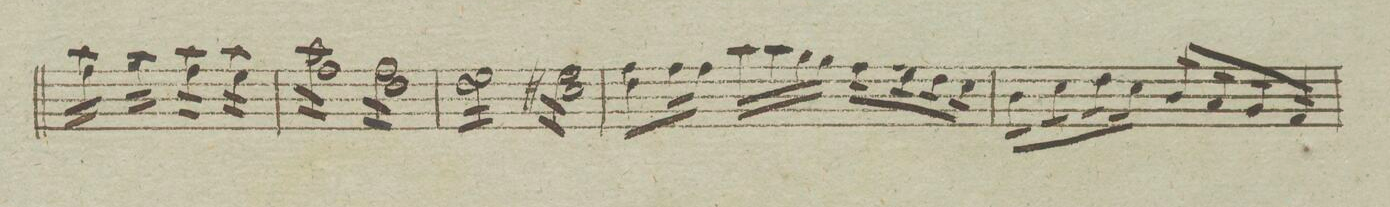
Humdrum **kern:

**kern	**dynam
*I"Violino. 2do	*
*clefG2	*
*k[]	*
*met(c|)	*
*M2/2	*
16ff\LL 16aa\	.
16ff\ 16aa\	.
16ff\ 16aa\	.
16ff\JJ 16aa\	.
16gg\LL 16aa\	.
16gg\ 16aa\	.
16gg\ 16aa\	.
16gg\JJ 16aa\	.
16ff\LL 16aa\	.
16ff\ 16aa\	.
16ff\ 16aa\	.
16ff\JJ 16aa\	.
16ee\LL 16aa\	.
16ee\ 16aa\	.
16ee\ 16aa\	.
16ee\JJ 16aa\	.
=180	=180
16ff\LL 16aa\	.
16ff\ 16aa\	.
16ff\ 16aa\	.
16ff\ 16aa\	.
16ff\ 16aa\	.
16ff\ 16aa\	.
16ff\ 16aa\	.
16ff\JJ 16aa\	.
16dd\LL 16ff\	.
16dd\ 16ff\	.
16dd\ 16ff\	.
16dd\ 16ff\	.
16dd\ 16ff\	.
16dd\ 16ff\	.
16dd\ 16ff\	.
16dd\JJ 16ff\	.
=181	=181
16dd\LL 16ee\	.
16dd\ 16ee\	.
16dd\ 16ee\	.
16dd\ 16ee\	.
16dd\ 16ee\	.
16dd\ 16ee\	.
16dd\ 16ee\	.
16dd\JJ 16ee\	.
16cc#X\LL 16ee\	.
16cc#\ 16ee\	.
16cc#\ 16ee\	.
16cc#\ 16ee\	.
16cc#\ 16ee\	.
16cc#\ 16ee\	.
16cc#\ 16ee\	.
16cc#\JJ 16ee\	.
=182	=182
8dd\L 8ff\	.
*Xtremolo	*
16ff\L	.
16ff\JJ	.
16aa\LL	.
16aa\	.
16gg\	.
16gg\JJ	.
*tremolo	*
16ff\LL	.
16ff\	.
16ee\	.
16ee\	.
16dd\	.
16dd\	.
16cc\	.
16cc\JJ	.
=183	=183
16b\LL	.
16b\	.
16cc\	.
16cc\	.
16dd\	.
16dd\	.
16cc\	.
16cc\JJ	.
16b\LL	.
16b\	.
16a/	.
16a/	.
16g/	.
16g/	.
16f/	.
16f/JJ	.
=184	=184
*-	*-
